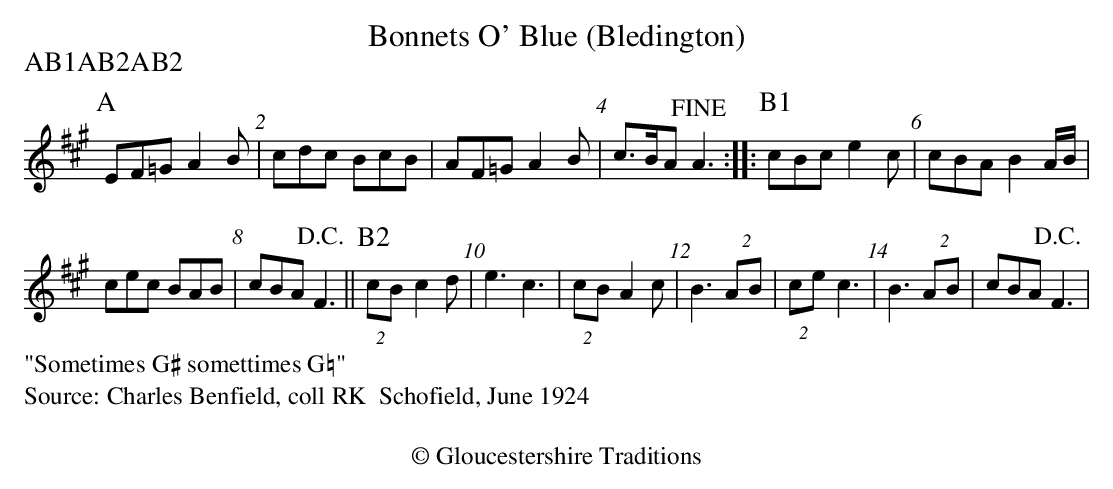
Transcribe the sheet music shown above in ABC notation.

X:1
T:Bonnets O' Blue (Bledington)
U:R=!D.C.!
U:N=!fine!
P:AB1AB2AB2
L:1/8
K:A
[P:A]EF=GA2B|cdc BcB|AF=G A2B|c>BA NA3::[P:B1]cBce2c|cBA B2A/B/|
cec BAB|cBA RF3||[P:B2](2cB c2d|e3c3|(2cB A2c|B3(2AB|(2cec3| B3(2AB|cBARF3|
